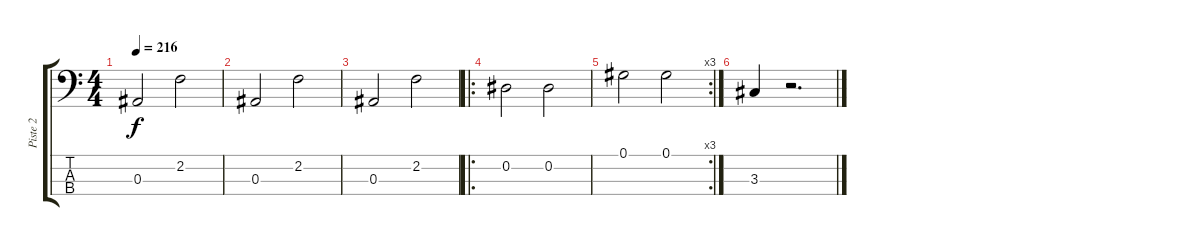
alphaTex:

\track ("Piste 2" "Piste 2") {instrument acousticguitarnylon}
\staff {score tabs}
\tuning (Ab2 Eb2 Bb1 F1) {hide}
\ts (4 4)
\tempo 216
\clef f4
\ks c
0.3.2{dy f} 2.2.2 |
0.3.2 2.2.2 |
0.3.2 2.2.2 |
\ro
0.2.2 0.2.2 |
\rc 3
0.1.2 0.1.2 |
3.3.4 r.2{d}
